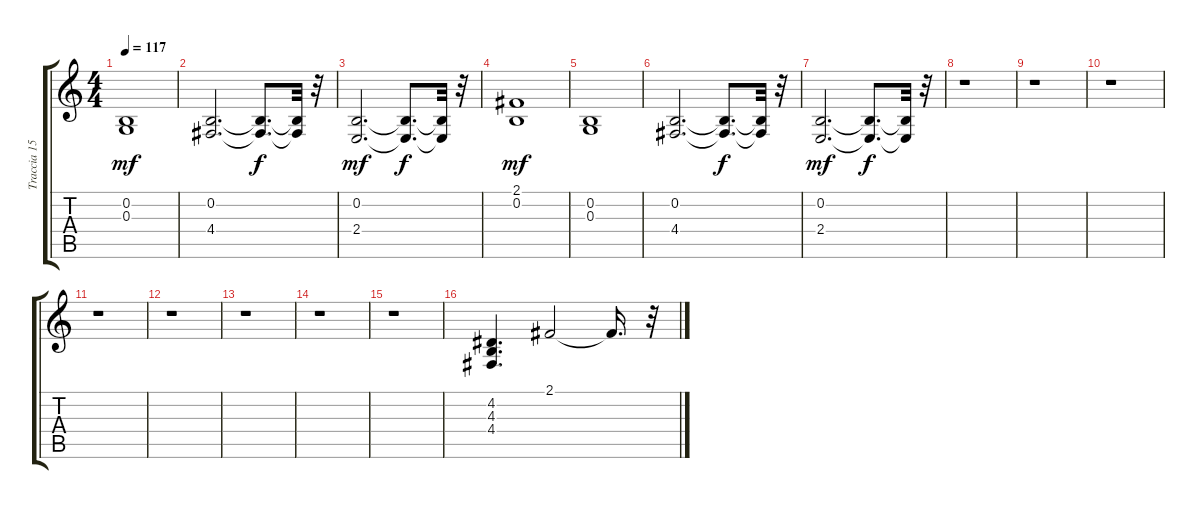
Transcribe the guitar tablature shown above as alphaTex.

\track ("Traccia 15" "Traccia 15") {instrument electricpiano2}
\staff {score tabs}
\tuning (E4 B3 G3 D3 A2 E2) {hide}
\ts (4 4)
\tempo 117
\clef g2
\ks c
(0.2 0.3).1{dy mf} |
(0.2 4.4).2{d} (0.2{t} 4.4{t}).8{d dy f} (0.2{t} 4.4{t}).32 r.32 |
(0.2 2.4).2{d dy mf} (0.2{t} 2.4{t}).8{d dy f} (0.2{t} 2.4{t}).32 r.32 |
(2.1 0.2).1{dy mf} |
(0.2 0.3).1 |
(0.2 4.4).2{d} (0.2{t} 4.4{t}).8{d dy f} (0.2{t} 4.4{t}).32 r.32 |
(0.2 2.4).2{d dy mf} (0.2{t} 2.4{t}).8{d dy f} (0.2{t} 2.4{t}).32 r.32 |
r.1 |
r.1 |
r.1 |
r.1 |
r.1 |
r.1 |
r.1 |
r.1 |
(4.2 4.3 4.4).4{d} 2.1.2 2.1{t}.16{d} r.32
